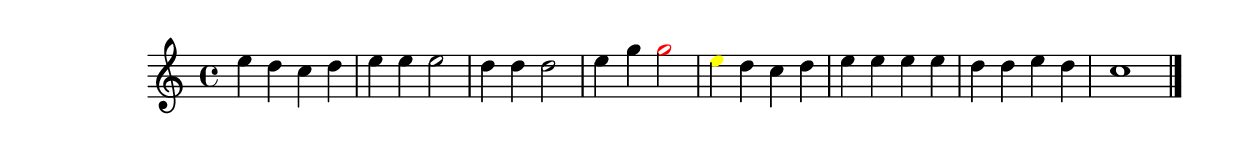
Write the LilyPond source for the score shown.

\version "2.18.2"
\language "english"

\header {
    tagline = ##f
}

\layout {}

\paper {}

\score {
    \new Score
    <<
        \new Staff
        {
            {   % measure
                \time 4/4
                \tweak color #black
                e''4
                \tweak color #black
                d''4
                \tweak color #black
                c''4
                \tweak color #black
                d''4
            }   % measure
            {   % measure
                \tweak color #black
                e''4
                \tweak color #black
                e''4
                \tweak color #black
                e''2
            }   % measure
            {   % measure
                \tweak color #black
                d''4
                \tweak color #black
                d''4
                \tweak color #black
                d''2
            }   % measure
            {   % measure
                \tweak color #black
                e''4
                \tweak color #black
                g''4
                \tweak color #red
                g''2
            }   % measure
            {   % measure
                \tweak color #yellow
                e''4
                d''4
                c''4
                d''4
            }   % measure
            {   % measure
                e''4
                e''4
                e''4
                e''4
            }   % measure
            {   % measure
                d''4
                d''4
                e''4
                d''4
            }   % measure
            {   % measure
                c''1
                \bar "|." %! SCORE1
            }   % measure
        }
    >>
}